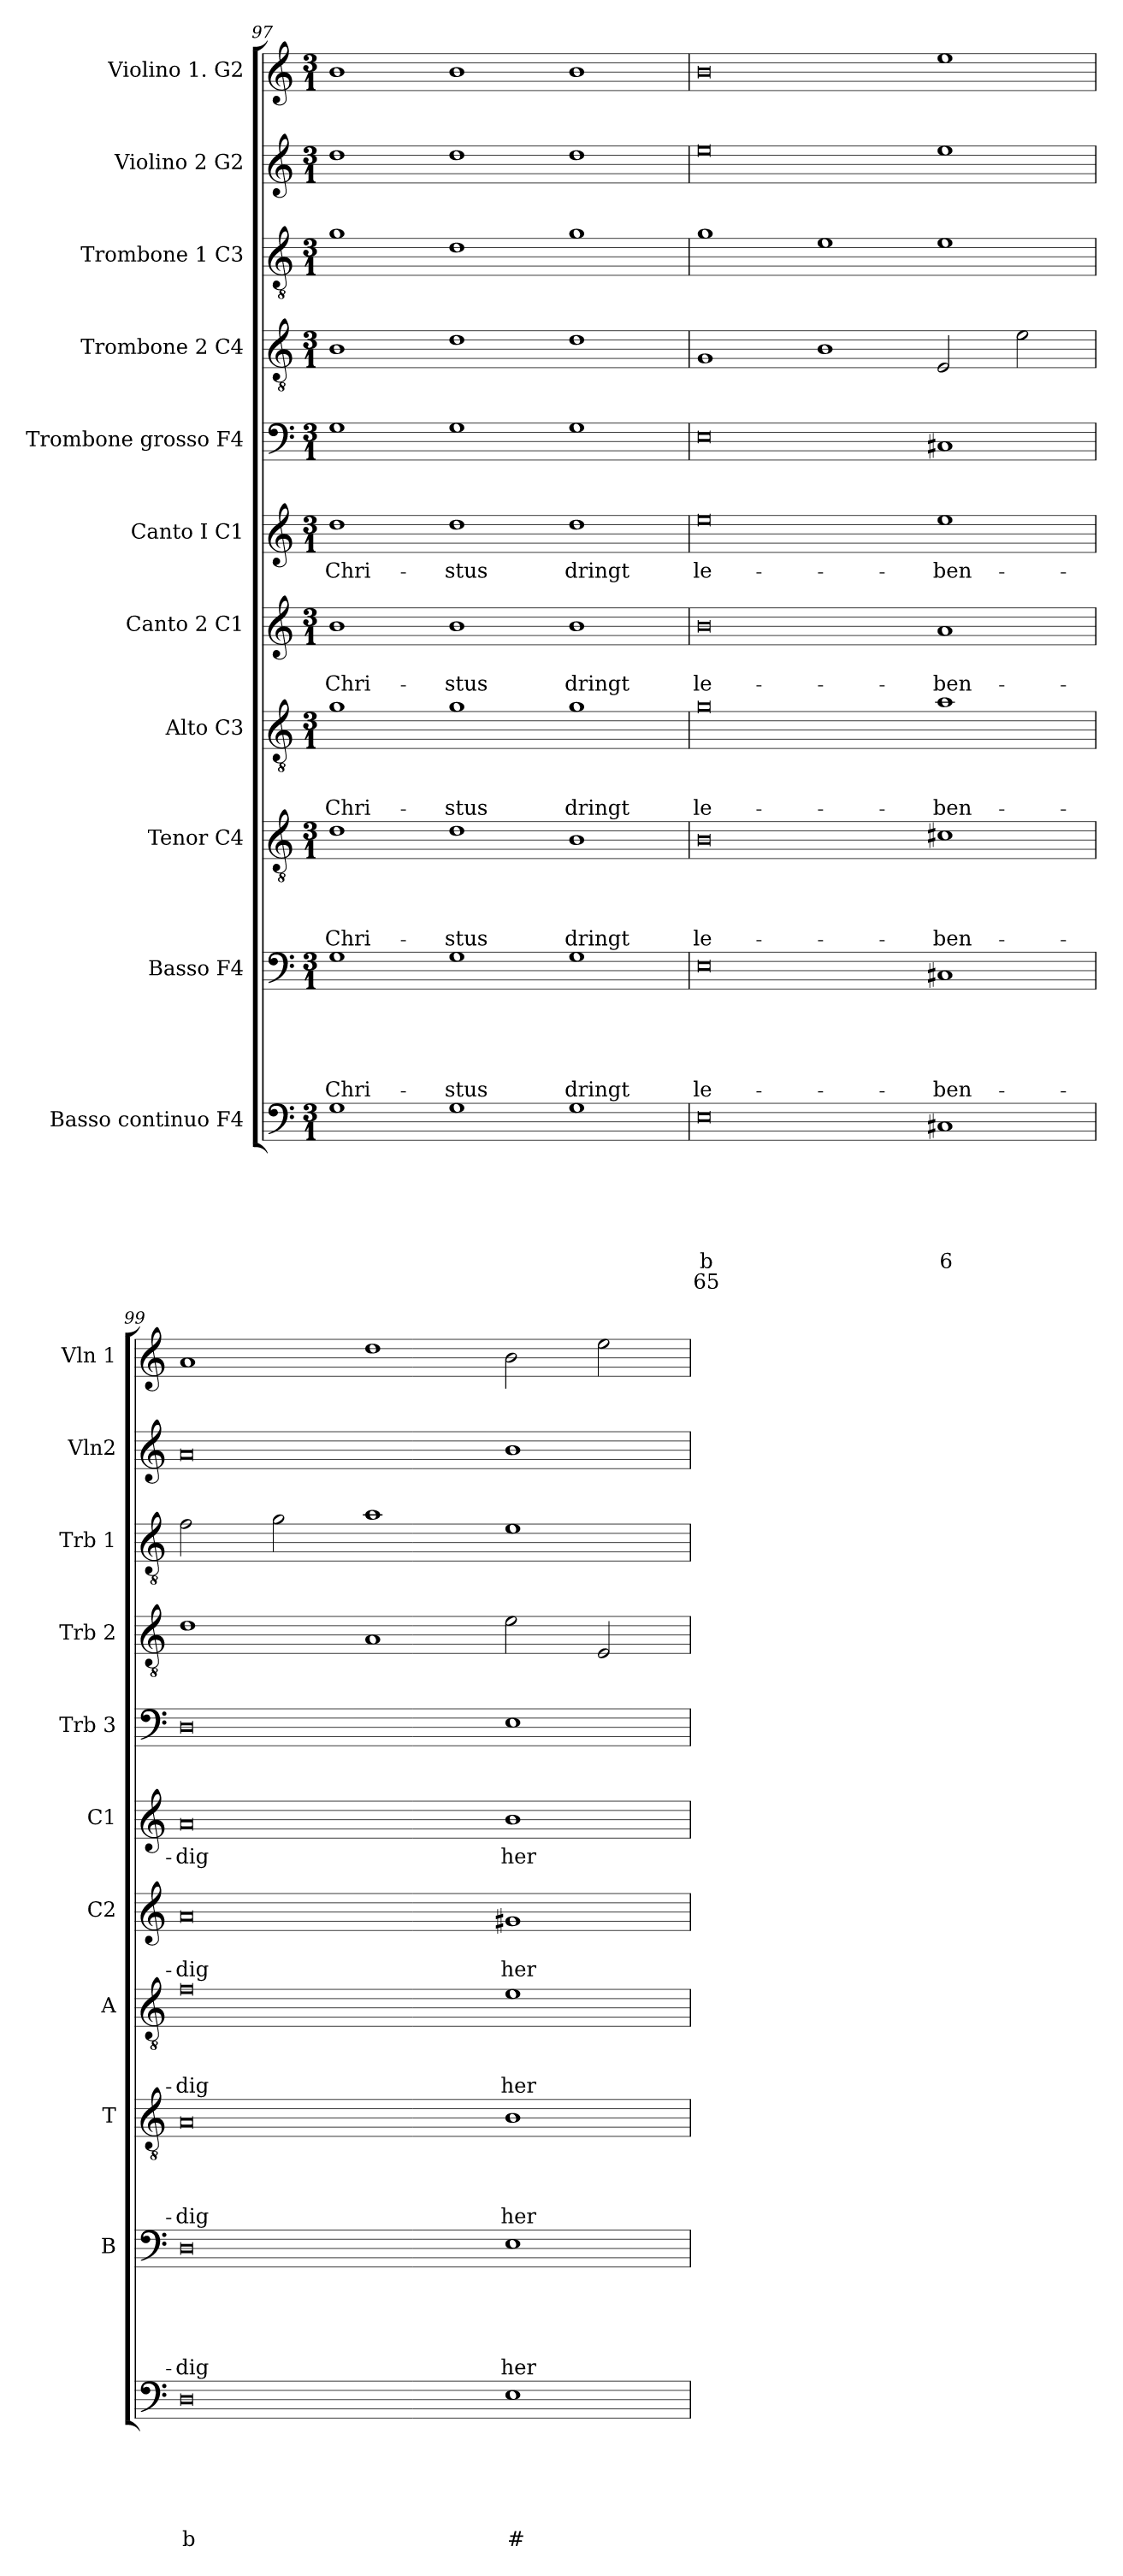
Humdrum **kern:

**kern	**text	**text	**text	**text	**text	**text	**text	**kern	**text	**text	**text	**text	**text	**kern	**text	**text	**text	**text	**kern	**text	**text	**text	**kern	**text	**text	**kern	**text	**kern	**kern	**kern	**kern	**kern
*part11	*part11	*part11	*part11	*part11	*part11	*part11	*part11	*part10	*part10	*part10	*part10	*part10	*part10	*part9	*part9	*part9	*part9	*part9	*part8	*part8	*part8	*part8	*part7	*part7	*part7	*part6	*part6	*part5	*part4	*part3	*part2	*part1
*staff11	*staff11	*staff11	*staff11	*staff11	*staff11	*staff11	*staff11	*staff10	*staff10	*staff10	*staff10	*staff10	*staff10	*staff9	*staff9	*staff9	*staff9	*staff9	*staff8	*staff8	*staff8	*staff8	*staff7	*staff7	*staff7	*staff6	*staff6	*staff5	*staff4	*staff3	*staff2	*staff1
*I"Basso continuo F4	*	*	*	*	*	*	*	*I"Basso F4	*	*	*	*	*	*I"Tenor C4	*	*	*	*	*I"Alto C3	*	*	*	*I"Canto 2 C1	*	*	*I"Canto I C1	*	*I"Trombone grosso F4	*I"Trombone 2 C4	*I"Trombone 1 C3	*I"Violino 2 G2	*I"Violino 1. G2
*	*	*	*	*	*	*	*	*I'B	*	*	*	*	*	*I'T	*	*	*	*	*I'A	*	*	*	*I'C2	*	*	*I'C1	*	*I'Trb 3	*I'Trb 2	*I'Trb 1	*I'Vln2	*I'Vln 1
!!LO:PB:g=z
*clefF4	*	*	*	*	*	*	*	*clefF4	*	*	*	*	*	*clefGv2	*	*	*	*	*clefGv2	*	*	*	*clefG2	*	*	*clefG2	*	*clefF4	*clefGv2	*clefGv2	*clefG2	*clefG2
*k[]	*	*	*	*	*	*	*	*k[]	*	*	*	*	*	*k[]	*	*	*	*	*k[]	*	*	*	*k[]	*	*	*k[]	*	*k[]	*k[]	*k[]	*k[]	*k[]
*C:	*	*	*	*	*	*	*	*C:	*	*	*	*	*	*C:	*	*	*	*	*C:	*	*	*	*C:	*	*	*C:	*	*C:	*C:	*C:	*C:	*C:
*M3/1	*	*	*	*	*	*	*	*M3/1	*	*	*	*	*	*M3/1	*	*	*	*	*M3/1	*	*	*	*M3/1	*	*	*M3/1	*	*M3/1	*M3/1	*M3/1	*M3/1	*M3/1
=97	=97	=97	=97	=97	=97	=97	=97	=97	=97	=97	=97	=97	=97	=97	=97	=97	=97	=97	=97	=97	=97	=97	=97	=97	=97	=97	=97	=97	=97	=97	=97	=97
!	!	!	!	!	!	!	!	!	!	!	!	!	!LO:LY:b	!	!	!	!	!LO:LY:b	!	!	!	!LO:LY:b	!	!	!LO:LY:b	!	!LO:LY:b	!	!	!	!	!
1G	.	.	.	.	.	.	.	1G	.	.	.	.	Chri-	1d	.	.	.	Chri-	1g	.	.	Chri-	1b	.	Chri-	1dd	Chri-	1G	1B	1g	1dd	1b
!	!	!	!	!	!	!	!	!	!	!	!	!	!LO:LY:b	!	!	!	!	!LO:LY:b	!	!	!	!LO:LY:b	!	!	!LO:LY:b	!	!LO:LY:b	!	!	!	!	!
1G	.	.	.	.	.	.	.	1G	.	.	.	.	-stus	1d	.	.	.	-stus	1g	.	.	-stus	1b	.	-stus	1dd	-stus	1G	1d	1d	1dd	1b
!	!	!	!	!	!	!	!	!	!	!	!	!	!LO:LY:b	!	!	!	!	!LO:LY:b	!	!	!	!LO:LY:b	!	!	!LO:LY:b	!	!LO:LY:b	!	!	!	!	!
1G	.	.	.	.	.	.	.	1G	.	.	.	.	dringt	1B	.	.	.	dringt	1g	.	.	dringt	1b	.	dringt	1dd	dringt	1G	1d	1g	1dd	1b
=98	=98	=98	=98	=98	=98	=98	=98	=98	=98	=98	=98	=98	=98	=98	=98	=98	=98	=98	=98	=98	=98	=98	=98	=98	=98	=98	=98	=98	=98	=98	=98	=98
!	!	!	!	!	!	!LO:LY:b	!LO:LY:b	!	!	!	!	!	!LO:LY:b	!	!	!	!	!LO:LY:b	!	!	!	!LO:LY:b	!	!	!LO:LY:b	!	!LO:LY:b	!	!	!	!	!
0E	.	.	.	.	.	b	65	0E	.	.	.	.	le-	0B	.	.	.	le-	0g	.	.	le-	0b	.	le-	0ee	le-	0E	1G	1g	0ee	0b
.	.	.	.	.	.	.	.	.	.	.	.	.	.	.	.	.	.	.	.	.	.	.	.	.	.	.	.	.	1B	1e	.	.
!	!	!	!	!	!	!LO:LY:b	!	!	!	!	!	!	!LO:LY:b	!	!	!	!	!LO:LY:b	!	!	!	!LO:LY:b	!	!	!LO:LY:b	!	!LO:LY:b	!	!	!	!	!
1C#X	.	.	.	.	.	6	.	1C#X	.	.	.	.	-ben-	1c#X	.	.	.	-ben-	1a	.	.	-ben-	1a	.	-ben-	1ee	-ben-	1C#X	2E/	1e	1ee	1ee
.	.	.	.	.	.	.	.	.	.	.	.	.	.	.	.	.	.	.	.	.	.	.	.	.	.	.	.	.	2e\	.	.	.
=99	=99	=99	=99	=99	=99	=99	=99	=99	=99	=99	=99	=99	=99	=99	=99	=99	=99	=99	=99	=99	=99	=99	=99	=99	=99	=99	=99	=99	=99	=99	=99	=99
!	!	!	!	!	!	!LO:LY:b	!	!	!	!	!	!	!LO:LY:b	!	!	!	!	!LO:LY:b	!	!	!	!LO:LY:b	!	!	!LO:LY:b	!	!LO:LY:b	!	!	!	!	!
0D	.	.	.	.	.	b	.	0D	.	.	.	.	-dig	0A	.	.	.	-dig	0f	.	.	-dig	0a	.	-dig	0a	-dig	0D	1d	2f\	0a	1a
.	.	.	.	.	.	.	.	.	.	.	.	.	.	.	.	.	.	.	.	.	.	.	.	.	.	.	.	.	.	2g\	.	.
.	.	.	.	.	.	.	.	.	.	.	.	.	.	.	.	.	.	.	.	.	.	.	.	.	.	.	.	.	1A	1a	.	1dd
!	!	!	!	!	!	!LO:LY:b	!	!	!	!	!	!	!LO:LY:b	!	!	!	!	!LO:LY:b	!	!	!	!LO:LY:b	!	!	!LO:LY:b	!	!LO:LY:b	!	!	!	!	!
1E	.	.	.	.	.	#	.	1E	.	.	.	.	her-	1B	.	.	.	her-	1e	.	.	her-	1g#X	.	her-	1b	her-	1E	2e\	1e	1b	2b\
.	.	.	.	.	.	.	.	.	.	.	.	.	.	.	.	.	.	.	.	.	.	.	.	.	.	.	.	.	2E/	.	.	2ee\
=	=	=	=	=	=	=	=	=	=	=	=	=	=	=	=	=	=	=	=	=	=	=	=	=	=	=	=	=	=	=	=	=
*-	*-	*-	*-	*-	*-	*-	*-	*-	*-	*-	*-	*-	*-	*-	*-	*-	*-	*-	*-	*-	*-	*-	*-	*-	*-	*-	*-	*-	*-	*-	*-	*-
